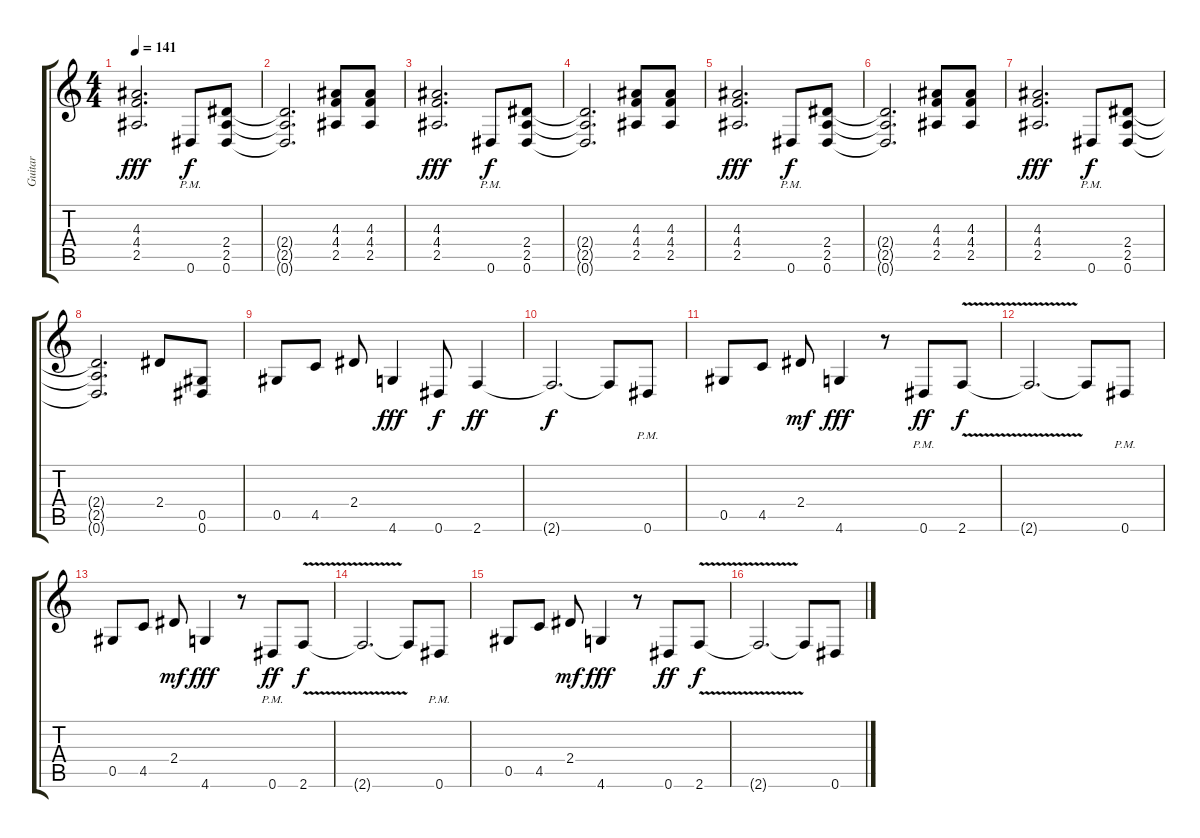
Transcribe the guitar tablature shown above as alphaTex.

\track ("Guitar" "Guitar") {instrument overdrivenguitar}
\staff {score tabs}
\tuning (Eb4 Bb3 Gb3 Db3 Ab2 Eb2) {hide}
\ts (4 4)
\tempo 141
\clef g2
\ks c
(4.3 4.4 2.5).2{d dy fff} 0.6{pm}.8{dy f} (2.4 2.5 0.6).8 |
(2.4{t} 2.5{t} 0.6{t}).2{d} (4.3 4.4 2.5).8 (4.3 4.4 2.5).8 |
(4.3 4.4 2.5).2{d dy fff} 0.6{pm}.8{dy f} (2.4 2.5 0.6).8 |
(2.4{t} 2.5{t} 0.6{t}).2{d} (4.3 4.4 2.5).8 (4.3 4.4 2.5).8 |
(4.3 4.4 2.5).2{d dy fff} 0.6{pm}.8{dy f} (2.4 2.5 0.6).8 |
(2.4{t} 2.5{t} 0.6{t}).2{d} (4.3 4.4 2.5).8 (4.3 4.4 2.5).8 |
(4.3 4.4 2.5).2{d dy fff} 0.6{pm}.8{dy f} (2.4 2.5 0.6).8 |
(2.4{t} 2.5{t} 0.6{t}).2{d} 2.4.8 (0.5 0.6).8 |
0.5.8 4.5.8 2.4.8 4.6.4{dy fff} 0.6.8{dy f} 2.6.4{dy ff} |
2.6{t}.2{d dy f} 2.6{t}.8 0.6{pm}.8 |
0.5.8 4.5.8 2.4.8{dy mf} 4.6.4{dy fff} r.8 0.6{pm}.8{dy ff} 2.6{v}.8{dy f} |
2.6{t}.2{d} 2.6{t}.8 0.6{pm}.8 |
0.5.8 4.5.8 2.4.8{dy mf} 4.6.4{dy fff} r.8 0.6{pm}.8{dy ff} 2.6{v}.8{dy f} |
2.6{t}.2{d} 2.6{t}.8 0.6{pm}.8 |
0.5.8 4.5.8 2.4.8{dy mf} 4.6.4{dy fff} r.8 0.6.8{dy ff} 2.6{v}.8{dy f} |
2.6{t}.2{d} 2.6{t}.8 0.6.8
